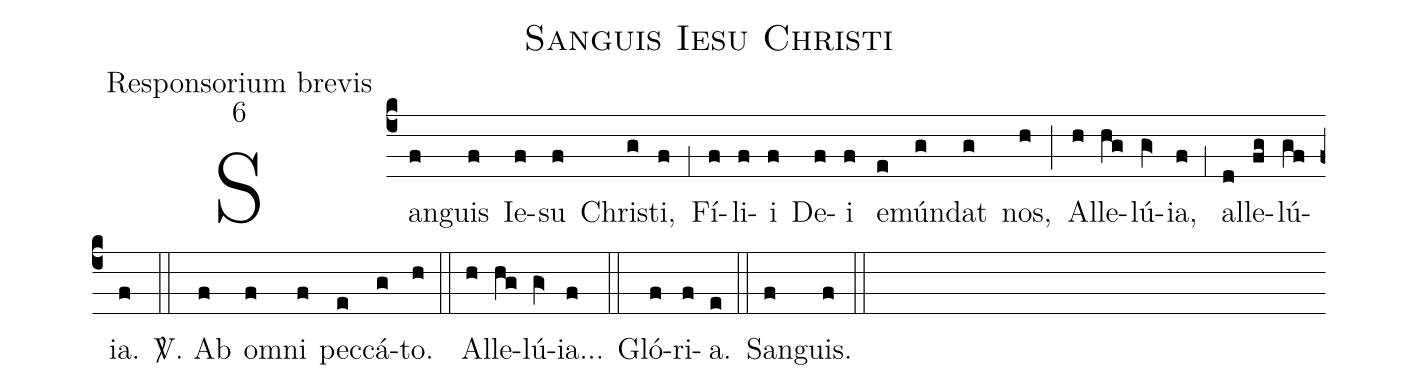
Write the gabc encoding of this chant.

name:Sanguis Iesu Christi;
office-part:Responsorium brevis;
mode:6;
%%
(c4) San(f)guis(f) Ie(f)su(f) Chri(g)sti,(f) (,1) Fí(f)li(f)i(f) De(f)i(f) e(e)mún(g)dat(g) nos,(h) (;) Al(h)le(hg)lú(gV>)ia,(f) (,1) al(d)le(fg)lú(gf)ia.(f) (::)

<sp>V/</sp>. Ab(f) o(f)mni(f) pec(e)cá(g)to.(h) (::)
Al(h)le(hg)lú(gV>)ia...(f) (::)

Gló(f)ri(f)a.(e) (::)
San(f)guis.(f) (::)
